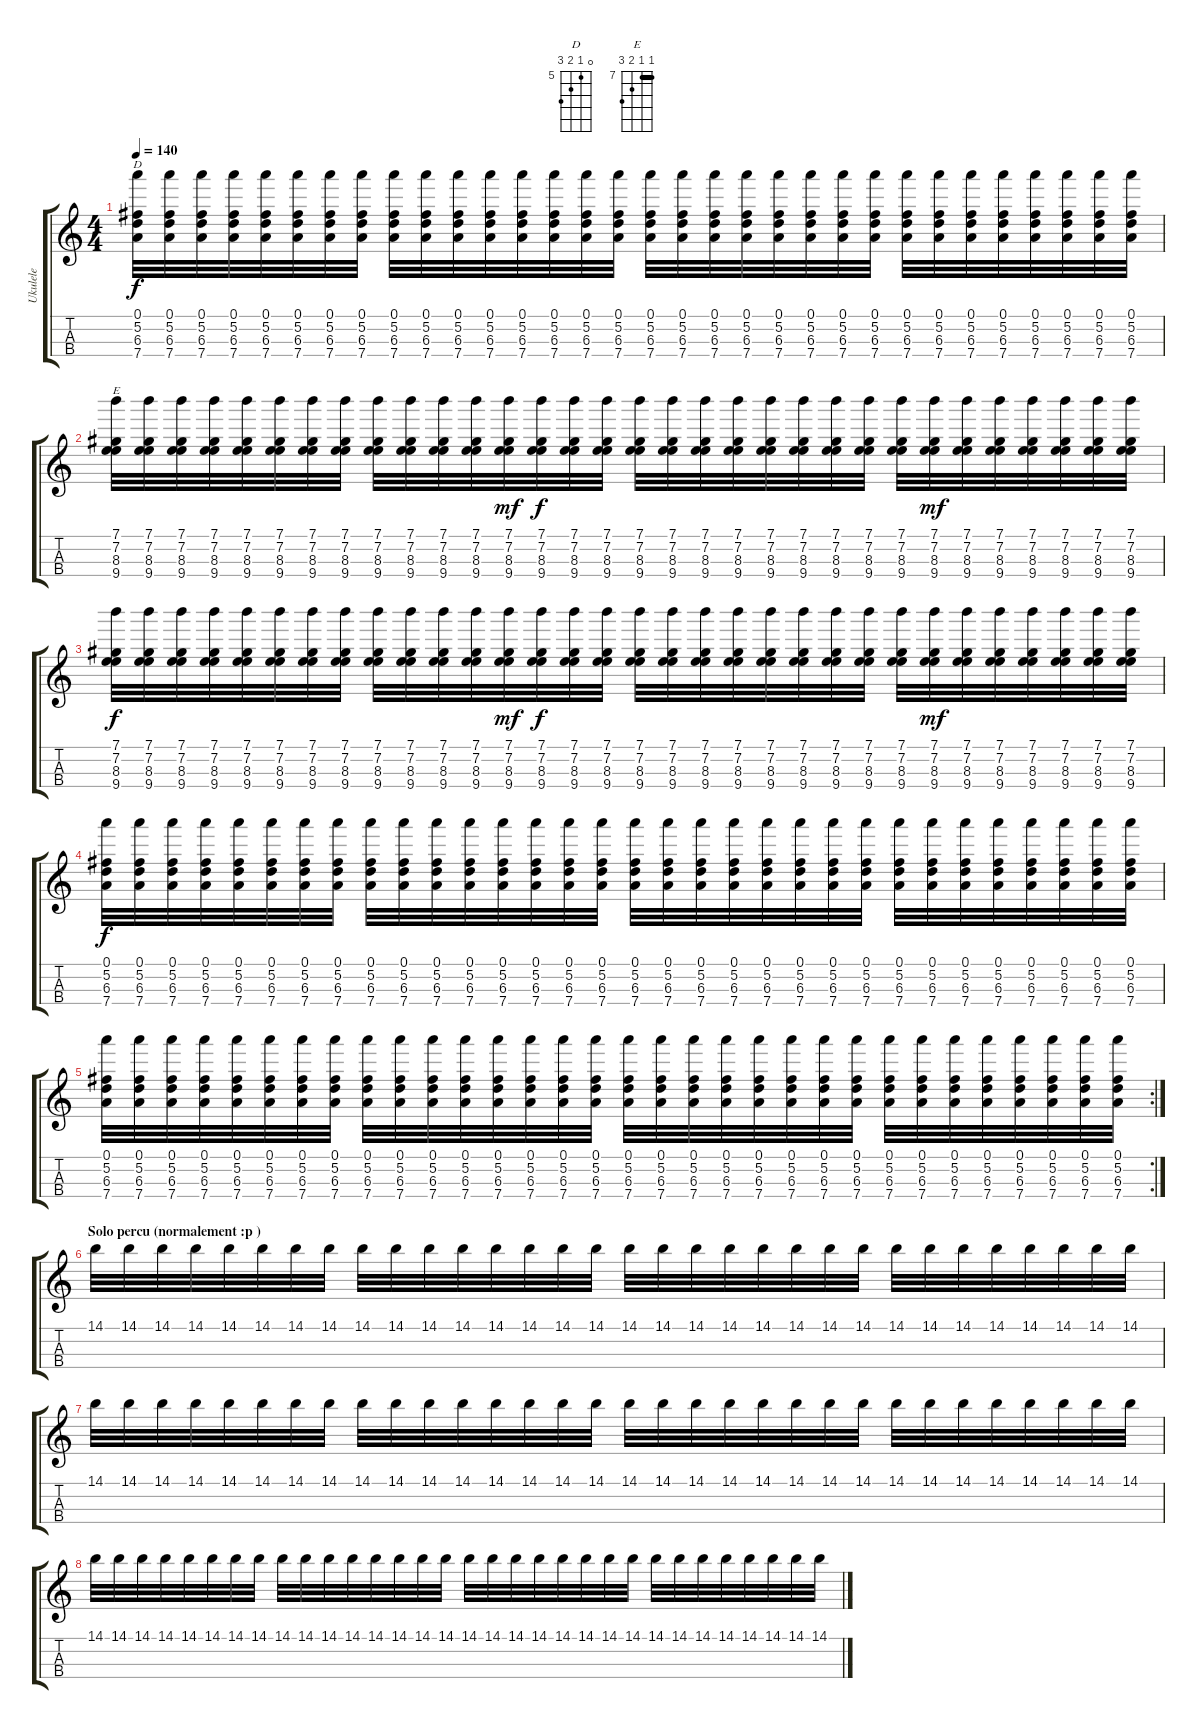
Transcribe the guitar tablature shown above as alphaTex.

\track ("Ukulele" "Ukulele") {instrument banjo}
\staff {score tabs}
\tuning (A3 E5 C4 G3) {hide}
\displaytranspose 12
\chord ("D" 0 5 6 7) {firstfret 5}
\chord ("E" 7 7 8 9) {firstfret 7 barre 7}
\ts (4 4)
\tempo 140
\clef g2
\ks c
(0.1 5.2 6.3 7.4).32{ch "D" dy f} (0.1 5.2 6.3 7.4).32 (0.1 5.2 6.3 7.4).32 (0.1 5.2 6.3 7.4).32 (0.1 5.2 6.3 7.4).32 (0.1 5.2 6.3 7.4).32 (0.1 5.2 6.3 7.4).32 (0.1 5.2 6.3 7.4).32 (0.1 5.2 6.3 7.4).32 (0.1 5.2 6.3 7.4).32 (0.1 5.2 6.3 7.4).32 (0.1 5.2 6.3 7.4).32 (0.1 5.2 6.3 7.4).32 (0.1 5.2 6.3 7.4).32 (0.1 5.2 6.3 7.4).32 (0.1 5.2 6.3 7.4).32 (0.1 5.2 6.3 7.4).32 (0.1 5.2 6.3 7.4).32 (0.1 5.2 6.3 7.4).32 (0.1 5.2 6.3 7.4).32 (0.1 5.2 6.3 7.4).32 (0.1 5.2 6.3 7.4).32 (0.1 5.2 6.3 7.4).32 (0.1 5.2 6.3 7.4).32 (0.1 5.2 6.3 7.4).32 (0.1 5.2 6.3 7.4).32 (0.1 5.2 6.3 7.4).32 (0.1 5.2 6.3 7.4).32 (0.1 5.2 6.3 7.4).32 (0.1 5.2 6.3 7.4).32 (0.1 5.2 6.3 7.4).32 (0.1 5.2 6.3 7.4).32 |
(7.1 7.2 8.3 9.4).32{ch "E"} (7.1 7.2 8.3 9.4).32 (7.1 7.2 8.3 9.4).32 (7.1 7.2 8.3 9.4).32 (7.1 7.2 8.3 9.4).32 (7.1 7.2 8.3 9.4).32 (7.1 7.2 8.3 9.4).32 (7.1 7.2 8.3 9.4).32 (7.1 7.2 8.3 9.4).32 (7.1 7.2 8.3 9.4).32 (7.1 7.2 8.3 9.4).32 (7.1 7.2 8.3 9.4).32 (7.1 7.2 8.3 9.4).32{dy mf} (7.1 7.2 8.3 9.4).32{dy f} (7.1 7.2 8.3 9.4).32 (7.1 7.2 8.3 9.4).32 (7.1 7.2 8.3 9.4).32 (7.1 7.2 8.3 9.4).32 (7.1 7.2 8.3 9.4).32 (7.1 7.2 8.3 9.4).32 (7.1 7.2 8.3 9.4).32 (7.1 7.2 8.3 9.4).32 (7.1 7.2 8.3 9.4).32 (7.1 7.2 8.3 9.4).32 (7.1 7.2 8.3 9.4).32 (7.1 7.2 8.3 9.4).32{dy mf} (7.1 7.2 8.3 9.4).32 (7.1 7.2 8.3 9.4).32 (7.1 7.2 8.3 9.4).32 (7.1 7.2 8.3 9.4).32 (7.1 7.2 8.3 9.4).32 (7.1 7.2 8.3 9.4).32 |
(7.1 7.2 8.3 9.4).32{dy f} (7.1 7.2 8.3 9.4).32 (7.1 7.2 8.3 9.4).32 (7.1 7.2 8.3 9.4).32 (7.1 7.2 8.3 9.4).32 (7.1 7.2 8.3 9.4).32 (7.1 7.2 8.3 9.4).32 (7.1 7.2 8.3 9.4).32 (7.1 7.2 8.3 9.4).32 (7.1 7.2 8.3 9.4).32 (7.1 7.2 8.3 9.4).32 (7.1 7.2 8.3 9.4).32 (7.1 7.2 8.3 9.4).32{dy mf} (7.1 7.2 8.3 9.4).32{dy f} (7.1 7.2 8.3 9.4).32 (7.1 7.2 8.3 9.4).32 (7.1 7.2 8.3 9.4).32 (7.1 7.2 8.3 9.4).32 (7.1 7.2 8.3 9.4).32 (7.1 7.2 8.3 9.4).32 (7.1 7.2 8.3 9.4).32 (7.1 7.2 8.3 9.4).32 (7.1 7.2 8.3 9.4).32 (7.1 7.2 8.3 9.4).32 (7.1 7.2 8.3 9.4).32 (7.1 7.2 8.3 9.4).32{dy mf} (7.1 7.2 8.3 9.4).32 (7.1 7.2 8.3 9.4).32 (7.1 7.2 8.3 9.4).32 (7.1 7.2 8.3 9.4).32 (7.1 7.2 8.3 9.4).32 (7.1 7.2 8.3 9.4).32 |
(0.1 5.2 6.3 7.4).32{dy f} (0.1 5.2 6.3 7.4).32 (0.1 5.2 6.3 7.4).32 (0.1 5.2 6.3 7.4).32 (0.1 5.2 6.3 7.4).32 (0.1 5.2 6.3 7.4).32 (0.1 5.2 6.3 7.4).32 (0.1 5.2 6.3 7.4).32 (0.1 5.2 6.3 7.4).32 (0.1 5.2 6.3 7.4).32 (0.1 5.2 6.3 7.4).32 (0.1 5.2 6.3 7.4).32 (0.1 5.2 6.3 7.4).32 (0.1 5.2 6.3 7.4).32 (0.1 5.2 6.3 7.4).32 (0.1 5.2 6.3 7.4).32 (0.1 5.2 6.3 7.4).32 (0.1 5.2 6.3 7.4).32 (0.1 5.2 6.3 7.4).32 (0.1 5.2 6.3 7.4).32 (0.1 5.2 6.3 7.4).32 (0.1 5.2 6.3 7.4).32 (0.1 5.2 6.3 7.4).32 (0.1 5.2 6.3 7.4).32 (0.1 5.2 6.3 7.4).32 (0.1 5.2 6.3 7.4).32 (0.1 5.2 6.3 7.4).32 (0.1 5.2 6.3 7.4).32 (0.1 5.2 6.3 7.4).32 (0.1 5.2 6.3 7.4).32 (0.1 5.2 6.3 7.4).32 (0.1 5.2 6.3 7.4).32 |
\rc 2
(0.1 5.2 6.3 7.4).32 (0.1 5.2 6.3 7.4).32 (0.1 5.2 6.3 7.4).32 (0.1 5.2 6.3 7.4).32 (0.1 5.2 6.3 7.4).32 (0.1 5.2 6.3 7.4).32 (0.1 5.2 6.3 7.4).32 (0.1 5.2 6.3 7.4).32 (0.1 5.2 6.3 7.4).32 (0.1 5.2 6.3 7.4).32 (0.1 5.2 6.3 7.4).32 (0.1 5.2 6.3 7.4).32 (0.1 5.2 6.3 7.4).32 (0.1 5.2 6.3 7.4).32 (0.1 5.2 6.3 7.4).32 (0.1 5.2 6.3 7.4).32 (0.1 5.2 6.3 7.4).32 (0.1 5.2 6.3 7.4).32 (0.1 5.2 6.3 7.4).32 (0.1 5.2 6.3 7.4).32 (0.1 5.2 6.3 7.4).32 (0.1 5.2 6.3 7.4).32 (0.1 5.2 6.3 7.4).32 (0.1 5.2 6.3 7.4).32 (0.1 5.2 6.3 7.4).32 (0.1 5.2 6.3 7.4).32 (0.1 5.2 6.3 7.4).32 (0.1 5.2 6.3 7.4).32 (0.1 5.2 6.3 7.4).32 (0.1 5.2 6.3 7.4).32 (0.1 5.2 6.3 7.4).32 (0.1 5.2 6.3 7.4).32 |
\section ("" "Solo percu (normalement :p )")
14.1.32{volume 7} 14.1.32 14.1.32 14.1.32 14.1.32 14.1.32 14.1.32 14.1.32 14.1.32 14.1.32 14.1.32 14.1.32 14.1.32 14.1.32 14.1.32 14.1.32 14.1.32 14.1.32 14.1.32 14.1.32 14.1.32 14.1.32 14.1.32 14.1.32 14.1.32 14.1.32 14.1.32 14.1.32 14.1.32 14.1.32 14.1.32 14.1.32 |
14.1.32 14.1.32 14.1.32 14.1.32 14.1.32 14.1.32 14.1.32 14.1.32 14.1.32 14.1.32 14.1.32 14.1.32 14.1.32 14.1.32 14.1.32 14.1.32 14.1.32 14.1.32 14.1.32 14.1.32 14.1.32 14.1.32 14.1.32 14.1.32 14.1.32 14.1.32 14.1.32 14.1.32 14.1.32 14.1.32 14.1.32 14.1.32 |
14.1.32 14.1.32 14.1.32 14.1.32 14.1.32 14.1.32 14.1.32 14.1.32 14.1.32 14.1.32 14.1.32 14.1.32 14.1.32 14.1.32 14.1.32 14.1.32 14.1.32 14.1.32 14.1.32 14.1.32 14.1.32 14.1.32 14.1.32 14.1.32 14.1.32 14.1.32 14.1.32 14.1.32 14.1.32 14.1.32 14.1.32 14.1.32
